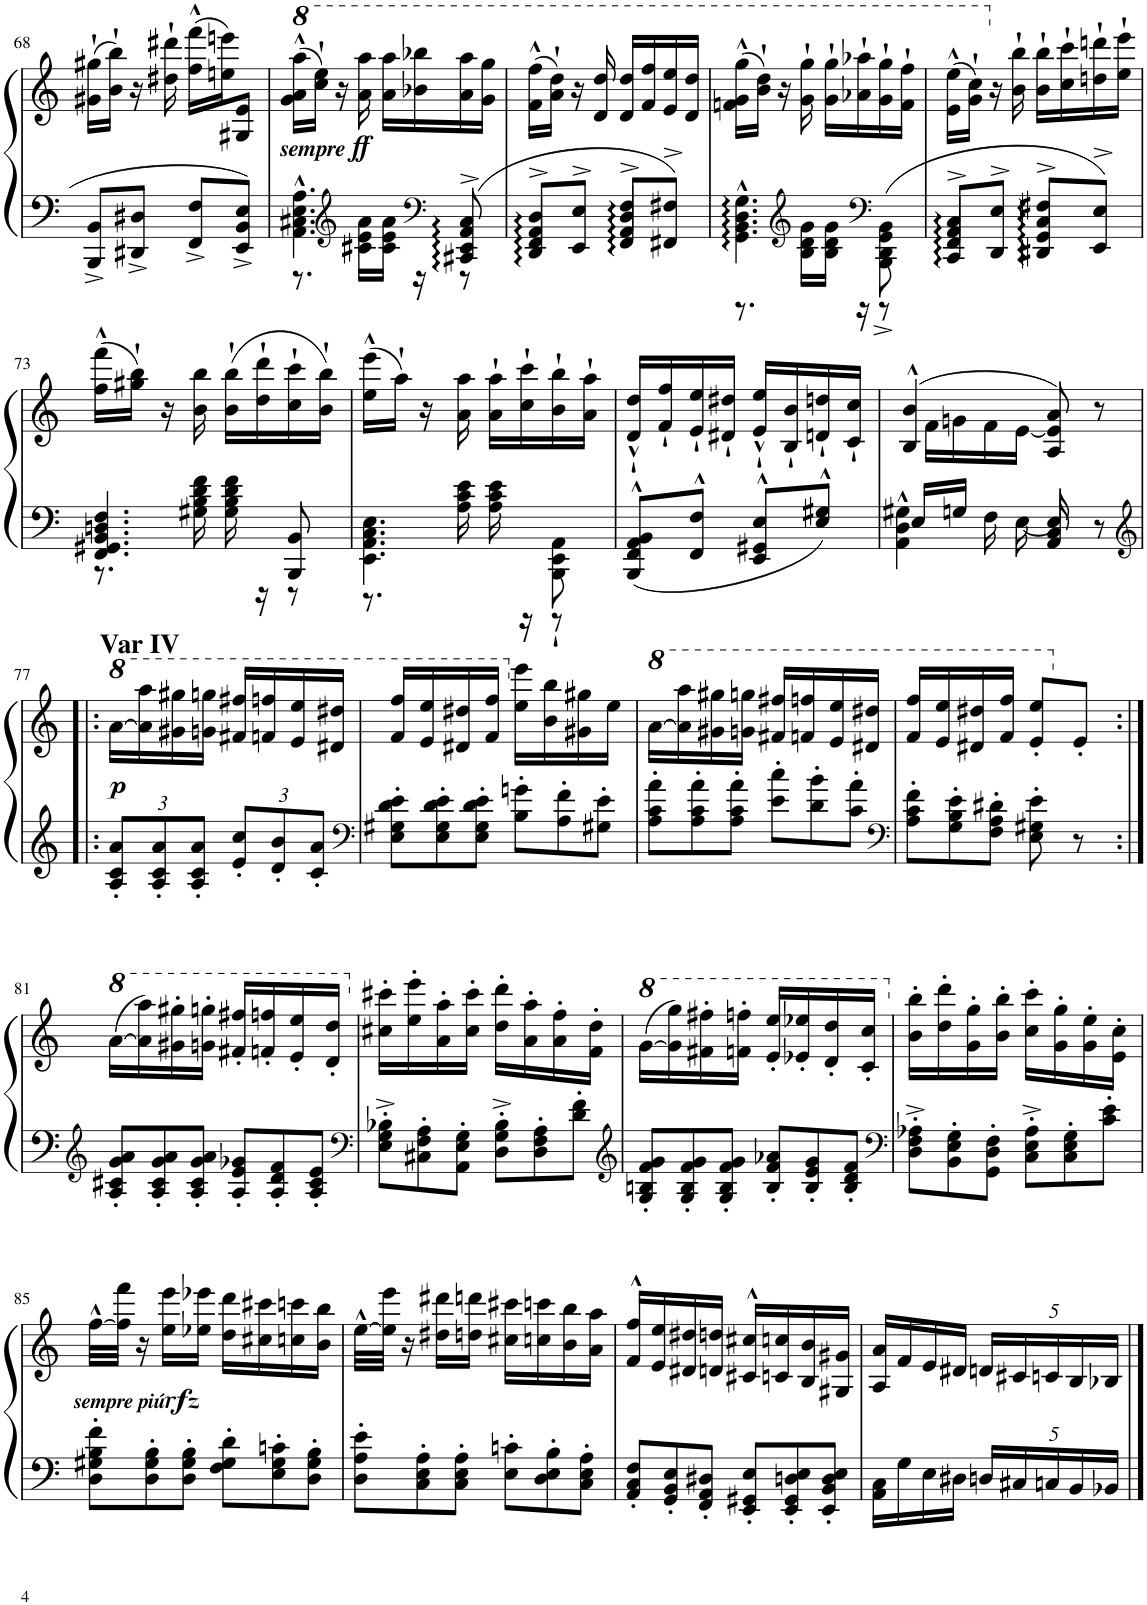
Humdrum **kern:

**kern	**kern	**dynam
*part1	*part1	*part1
*staff2	*staff1	*staff1/2
*I"Piano	*	*
*I'Pno.	*	*
!!LO:PB:g=z
*clefF4	*clefG2	*
*k[]	*k[]	*
*M2/4	*M2/4	*
=68	=68	=68
8BBB/^ 8BB/^L	(16g#X\` 16gg#X\`LL	.
.	16b\` 16bb\`JJ)	.
8DD#X/^ 8D#X/^J	16r	.
.	16dd#X\` 16ddd#X\`	.
8FF/^ 8F/^L	(16ff\^^ 16fff\^^LL	.
.	16een\ 16eeen\J)	.
8EE/^ 8BB/^ 8E/^J	8G#X/ 8e/J	.
=69	=69	=69
*^	*	*
*	*	*8va	*
!	!	!LO:TX:b:Bi:t=sempre	!
!	!	!LO:TX:b:t=ff	!
4.AA\^^ 4.C#X\^^ 4.E\^^ 4.A\^^	8.r	(16gg\^^ 16aa\^^ 16aaa\^^LL	.
.	.	16ccc\` 16eee\`JJ)	.
.	.	16r	.
*clefG2	*	*	*
.	16c#X\ 16e\ 16a\LL	16aa\ 16aaa\	.
.	16c#\ 16e\ 16a\JJ	16aa\ 16aaa\LL	.
.	16r	16bb-X\ 16bbb-X\	.
*clefF4	*	*	*
8CC#X/^ 8EE/^ 8AA/^ 8C#/^	8r	16aa\ 16aaa\	.
.	.	16gg\ 16ggg\JJ	.
=70	=70	=70	=70
8DD/^ 8D/^L	4FF/ 4AA/	(16ff\^^ 16fff\^^LL	.
.	.	16aa\` 16ddd\`JJ)	.
8EE/^ 8E/^J	.	16r	.
.	.	16dd/ 16ddd/	.
8FF/^ 8F/^L	4AA/ 4D/	16dd/ 16ddd/LL	.
.	.	16ff/ 16fff/	.
8FF#X/^ 8F#X/^J	.	16ee/ 16eee/	.
.	.	16dd/ 16ddd/JJ	.
=71	=71	=71	=71
4.GG\^^ 4.BB\^^ 4.D\^^ 4.G\^^	8.r	(16ffn\^^ 16gg\^^ 16ggg\^^LL	.
.	.	16bb\` 16ddd\`JJ)	.
.	.	16r	.
*clefG2	*	*	*
.	16B\ 16d\ 16g\LL	16gg\` 16ggg\`	.
.	16B\ 16d\ 16g\JJ	16gg\` 16ggg\`LL	.
.	16r	16aa-X\` 16aaa-X\`	.
*clefF4	*	*	*
8BBB\^< 8DD\^< 8GG\^< 8BB\^<	8r	16gg\` 16ggg\`	.
.	.	16ff\` 16fff\`JJ	.
=72	=72	=72	=72
8CC/^ 8C/^L	4FF/ 4AA/	(16ee\^^ 16eee\^^LL	.
.	.	16gg\` 16ccc\`JJ)	.
*	*	*X8va	*
8DD/^ 8E/^J	.	16r	.
.	.	16b\` 16bb\`	.
8DD#X/^ 8F#X/^L	4GG/ 4C/	16b\` 16bb\`LL	.
.	.	16cc\` 16ccc\`	.
8EE/^ 8E/^J	.	16ddn\` 16dddn\`	.
.	.	16ee\` 16eee\`JJ	.
!!LO:LB:g=z
=73	=73	=73	=73
4.FF/ 4.GG#X/ 4.BB/ 4.Dn/ 4.F/	8.r	(>16ff\^^ 16fff\^^LL	.
.	.	16gg#X\`> 16bb\`>JJ)	.
.	.	16r	.
.	16G#X\ 16B\ 16d\ 16f\	16b\ 16bb\	.
.	16G#\ 16B\ 16d\ 16f\	(16b\` 16bb\`LL	.
.	16r	16dd\` 16ddd\`	.
8BBB/ 8BB/	8r	16cc\` 16ccc\`	.
.	.	16b\` 16bb\`JJ)	.
=74	=74	=74	=74
4.EE\ 4.AA\ 4.C\ 4.E\	8.r	(>16ee\^^ 16eee\^^LL	.
.	.	16aa`>\JJ)	.
.	.	16r	.
.	16A\ 16c\ 16e\	16a\ 16aa\	.
.	16A\ 16c\ 16e\	16a\` 16aa\`LL	.
.	16r	16cc\` 16ccc\`	.
8BBB\`< 8EE\`< 8AA\`<	8r	16b\` 16bb\`	.
.	.	16a\` 16aa\`JJ	.
*v	*v	*	*
=75	=75	=75
8BBB/^^ 8FF/^^ 8AA/^^ 8BB/^^L	16d/^^` 16dd/^^`LL	.
.	16f/` 16ff/`	.
8FF/^^ 8F/^^J	16e/` 16ee/`	.
.	16d#X/` 16dd#X/`JJ	.
8EE/^^ 8GG#X/^^ 8E/^^L	16e/^^` 16ee/^^`LL	.
.	16B/` 16b/`	.
8E/^^ 8G#X/^^J	16dn/` 16ddn/`	.
.	16c/` 16cc/`JJ	.
=76	=76	=76
*^	*^	*
*	*^	*	*	*
4AA\^^ 4D\^^ 4G#X\^^	16E/LL	8ryy	(4B/^^ 4b/^^	16f\LL	.
.	16Gn/JJ	.	.	16gn\	.
.	16ryy	16F\	.	16f\	.
.	[16E\	4ryy	.	[16e\JJ	.
8AA/ 8C/	8E/]	.	8A/ 8e/] 8a/)	4ryy	.
8r	8ryy	.	8r	.	.
.	.	16ryy	.	.	.
*v	*v	*v	*	*	*
*	*v	*v	*
!!LO:LB:g=z
=77!|:	=77!|:	=77!|:
*clefG2	*	*
*Xbrackettup	*	*
*	*8va	*
*^	*	*
*	*^	*	*
!	!	!	!LO:TX:a:B:t=Var IV	!
!	!	!	!	!LO:DY:b
*v	*v	*v	*	*
12A/' 12c/' 12a/'L	[16aa\LL	p
.	16aa\] 16aaa\	.
12A/' 12c/' 12a/'	.	.
.	16gg#X\ 16ggg#X\	.
12A/' 12c/' 12a/'J	.	.
.	16ggn\ 16gggn\JJ	.
12e/' 12cc/'L	16ff#X/ 16fff#X/LL	.
.	16ffn/ 16fffn/	.
12d/' 12b/'	.	.
.	16ee/ 16eee/	.
12c/' 12a/'J	.	.
.	16dd#X/ 16ddd#X/JJ	.
=78	=78	=78
*clefF4	*	*
12E\' 12G#X\' 12d\' 12e\'L	16ff/ 16fff/LL	.
.	16ee/ 16eee/	.
12E\' 12G#\' 12d\' 12e\'	.	.
.	16dd#X/ 16ddd#X/	.
12E\' 12G#\' 12d\' 12e\'J	.	.
.	16ff/ 16fff/JJ	.
*	*X8va	*
12B\' 12gn\'L	16ee\ 16eee\LL	.
.	16b\ 16bb\	.
12A\' 12f\'	.	.
.	16g#X\ 16gg#X\	.
12G#X\' 12e\'J	.	.
.	16ee\JJ	.
=79	=79	=79
*	*8va	*
12A\' 12c\' 12a\'L	[16aa\LL	.
.	16aa\] 16aaa\	.
12A\' 12c\' 12a\'	.	.
.	16gg#X\ 16ggg#X\	.
12A\' 12c\' 12a\'J	.	.
.	16ggn\ 16gggn\JJ	.
12e\' 12cc\'L	16ff#X/ 16fff#X/LL	.
.	16ffn/ 16fffn/	.
12d\' 12b\'	.	.
.	16ee/ 16eee/	.
12c\' 12a\'J	.	.
.	16dd#X/ 16ddd#X/JJ	.
=80	=80	=80
*clefF4	*	*
12A\' 12c\' 12f\'L	16ff/ 16fff/LL	.
.	16ee/ 16eee/	.
12G\' 12B\' 12e\'	.	.
.	16dd#X/ 16ddd#X/	.
12F\' 12A\' 12d#X\'J	.	.
.	16ff/ 16fff/JJ	.
8E\' 8G#X\' 8e\'	8ee/' 8eee/'L	.
*	*X8va	*
8r	8e'/J	.
!!LO:LB:g=z
=81:|!	=81:|!	=81:|!
*clefG2	*	*
*	*8va	*
12A/' 12c#X/' 12g/' 12a/'L	(>[16aa\LL	.
.	16aa\] 16aaa\)	.
12A/' 12c#/' 12g/' 12a/'	.	.
.	16gg#X\' 16ggg#X\'	.
12A/' 12c#/' 12g/' 12a/'J	.	.
.	16ggn\' 16gggn\'JJ	.
12A/' 12e/' 12g-X/'L	16ff#X/' 16fff#X/'LL	.
.	16ffn/' 16fffn/'	.
12A/' 12d/' 12f/'	.	.
.	16ee/' 16eee/'	.
12A/' 12c#/' 12e/'J	.	.
.	16dd/' 16ddd/'JJ	.
=82	=82	=82
*clefF4	*	*
*	*X8va	*
12E\'^ 12G\'^ 12B-X\'^L	16cc#X\' 16ccc#X\'LL	.
.	16ee\' 16eee\'	.
12C#X\' 12F\' 12A\'	.	.
.	16a\' 16aa\'	.
12AA\' 12E\' 12G\'J	.	.
.	16cc#\' 16ccc#\'JJ	.
12D\'^ 12G\'^ 12B-\'^L	16dd\' 16ddd\'LL	.
.	16a\' 16aa\'	.
12D\' 12F\' 12A\'	.	.
.	16a\' 16ff\'	.
12d\' 12f\'J	.	.
.	16f\' 16dd\'JJ	.
=83	=83	=83
*clefG2	*	*
*	*8va	*
12G/' 12Bn/' 12f/' 12g/'L	(>[16gg\LL	.
.	16gg\] 16ggg\)	.
12G/' 12B/' 12f/' 12g/'	.	.
.	16ff#X\' 16fff#X\'	.
12G/' 12B/' 12f/' 12g/'J	.	.
.	16ffn\' 16fffn\'JJ	.
12B/' 12f/' 12a-X/'L	16ee/' 16eee/'LL	.
.	16ee-X/' 16eee-X/'	.
12B/' 12e/' 12g/'	.	.
.	16dd/' 16ddd/'	.
12B/' 12d/' 12f/'J	.	.
.	16cc/' 16ccc/'JJ	.
=84	=84	=84
*clefF4	*	*
*	*X8va	*
12D\'^ 12F\'^ 12A-X\'^L	16b\' 16bb\'LL	.
.	16dd\' 16ddd\'	.
12BB\' 12E\' 12G\'	.	.
.	16g\' 16gg\'	.
12GG\' 12D\' 12F\'J	.	.
.	16b\' 16bb\'JJ	.
12C\'^ 12E\'^ 12A-\'^L	16cc\' 16ccc\'LL	.
.	16g\' 16gg\'	.
12C\' 12E\' 12G\'	.	.
.	16g\' 16ee\'	.
12c\' 12e\'J	.	.
.	16e\' 16cc\'JJ	.
!!LO:LB:g=z
=85	=85	=85
12D\' 12G#X\' 12B\' 12f\'L	[32ff^^\LLL	.
.	32ff\] 32fff\JJJ	.
!	!	!LO:DY:b
!	!	!LO:DY:n=1:b
.	16r	other-dynamics rfz
12D\' 12G#\' 12B\'	.	.
.	16ee\ 16eee\LL	.
12D\' 12G#\' 12B\'J	.	.
.	16ee-X\ 16eee-X\JJ	.
12F\' 12G#\' 12d\'L	16dd\ 16ddd\LL	.
.	16cc#X\ 16ccc#X\	.
12E\' 12G#\' 12cn\'	.	.
.	16ccn\ 16cccn\	.
12D\' 12G#\' 12B\'J	.	.
.	16b\ 16bb\JJ	.
=86	=86	=86
12D\' 12A\' 12e\'L	[32ee^^\LLL	.
.	32ee\] 32eee\JJJ	.
.	16r	.
12C\' 12E\' 12A\'	.	.
.	16dd#X\ 16ddd#X\LL	.
12C\' 12E\' 12A\'J	.	.
.	16ddn\ 16dddn\JJ	.
12E\' 12cn\'L	16cc#X\ 16ccc#X\LL	.
.	16ccn\ 16cccn\	.
12D\' 12E\' 12B\'	.	.
.	16b\ 16bb\	.
12C\' 12E\' 12A\'J	.	.
.	16a\ 16aa\JJ	.
=87	=87	=87
12AA/' 12C/' 12F/'L	16f/^^ 16ff/^^LL	.
.	16e/ 16ee/	.
12GG/' 12BB/' 12E/'	.	.
.	16d#X/ 16dd#X/	.
12FF/' 12AA/' 12D#X/'J	.	.
.	16dn/ 16ddn/JJ	.
12EE/' 12GG#X/' 12E/'L	16c#X/^^ 16cc#X/^^LL	.
.	16cn/ 16ccn/	.
12EE/' 12GG#/' 12Dn/' 12E/'	.	.
.	16B/ 16b/	.
12EE/' 12BB/' 12D/' 12E/'J	.	.
.	16G#X/ 16g#X/JJ	.
=88	=88	=88
16AA\ 16C\LL	16A/ 16a/LL	.
16G\	16f/	.
16E\	16e/	.
16D#X\JJ	16d#X/JJ	.
*	*Xbrackettup	*
20Dn/LL	20dn/LL	.
20C#X/	20c#X/	.
20Cn/	20cn/	.
20BB/	20B/	.
20BB-X/JJ	20B-X/JJ	.
==	==	==
*-	*-	*-
